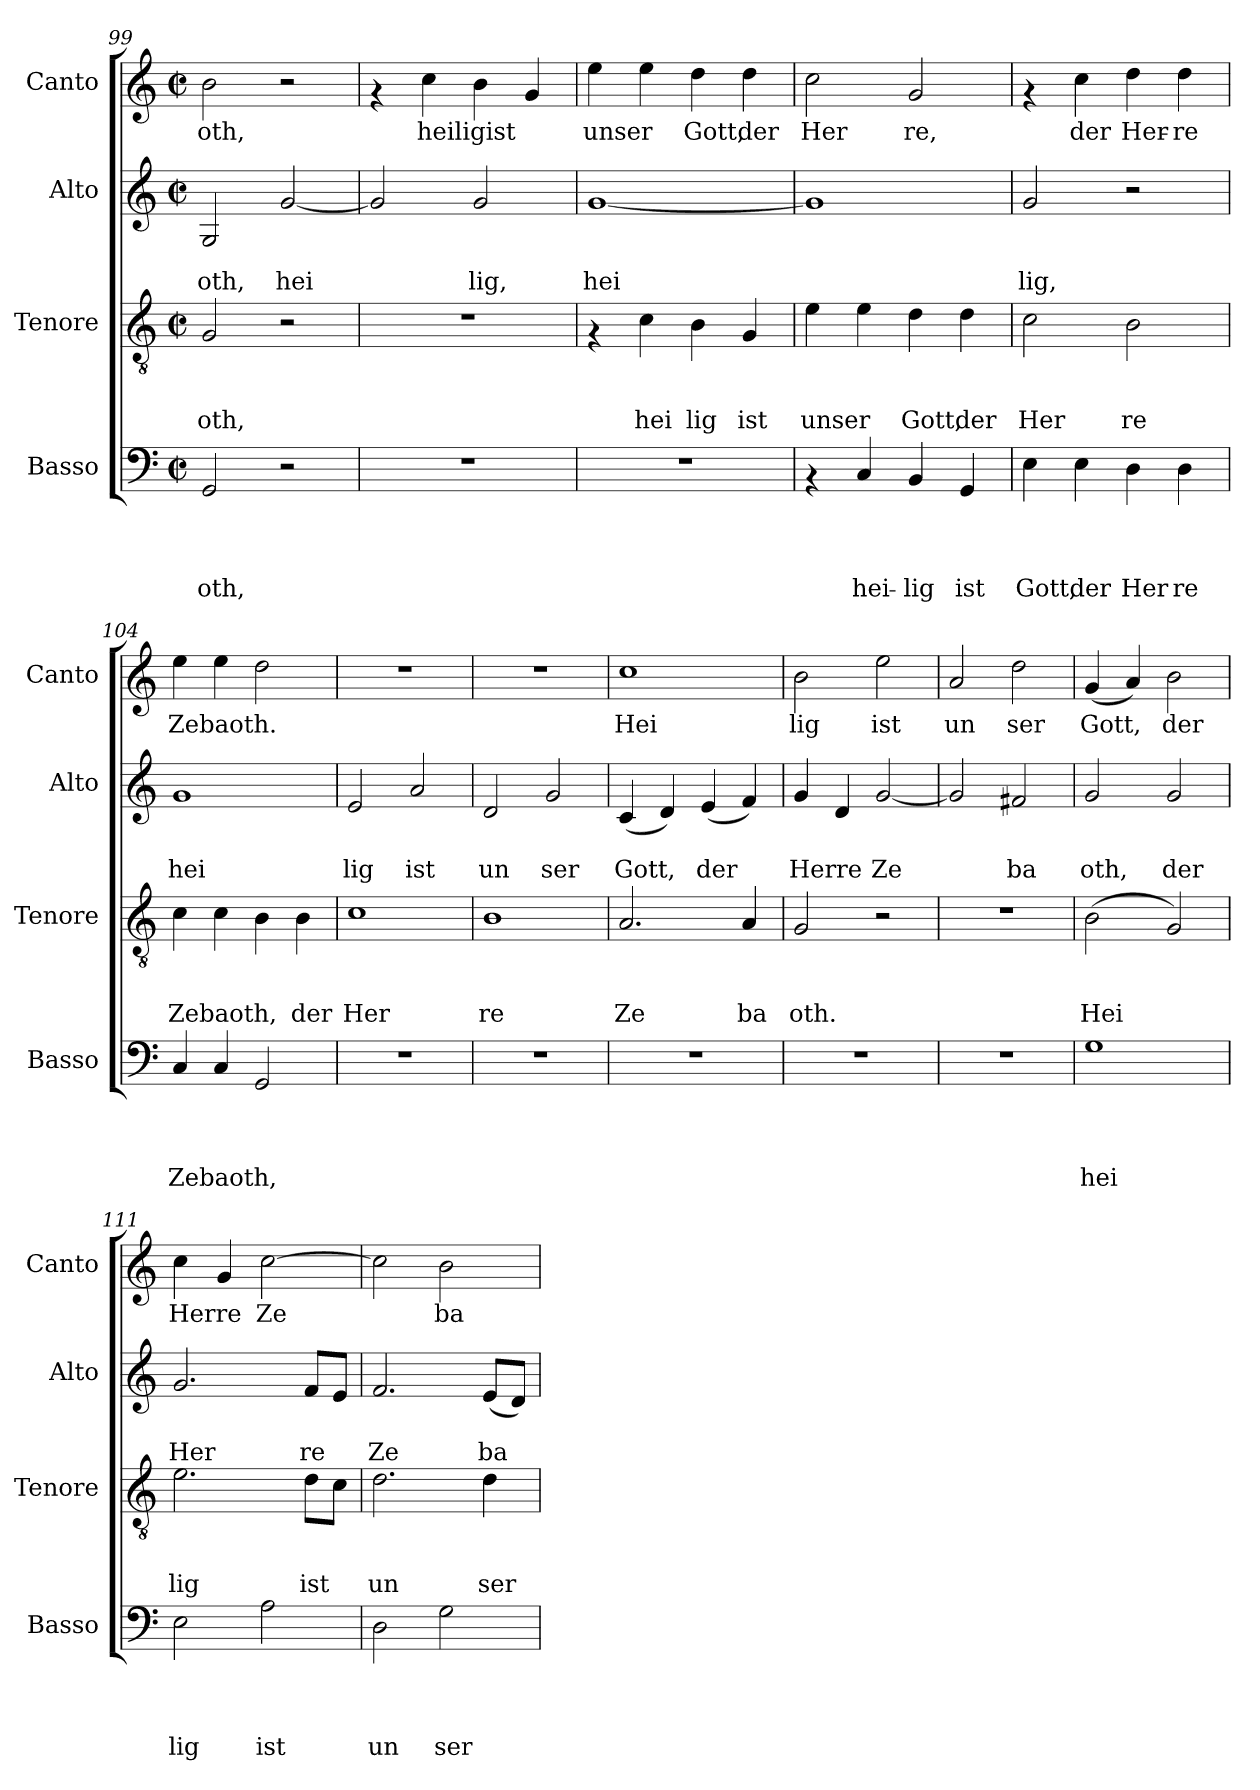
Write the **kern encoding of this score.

**kern	**text	**text	**text	**text	**kern	**text	**text	**text	**kern	**text	**text	**kern	**text
*part4	*part4	*part4	*part4	*part4	*part3	*part3	*part3	*part3	*part2	*part2	*part2	*part1	*part1
*staff4	*staff4	*staff4	*staff4	*staff4	*staff3	*staff3	*staff3	*staff3	*staff2	*staff2	*staff2	*staff1	*staff1
*I"Basso	*	*	*	*	*I"Tenore	*	*	*	*I"Alto	*	*	*I"Canto	*
*I'Basso	*	*	*	*	*I'Tenore	*	*	*	*I'Alto	*	*	*I'Canto	*
*clefF4	*	*	*	*	*clefGv2	*	*	*	*clefG2	*	*	*clefG2	*
*k[]	*	*	*	*	*k[]	*	*	*	*k[]	*	*	*k[]	*
*C:	*	*	*	*	*C:	*	*	*	*C:	*	*	*C:	*
*M2/2	*	*	*	*	*M2/2	*	*	*	*M2/2	*	*	*M2/2	*
*met(c|)	*	*	*	*	*met(c|)	*	*	*	*met(c|)	*	*	*met(c|)	*
=99	=99	=99	=99	=99	=99	=99	=99	=99	=99	=99	=99	=99	=99
!	!	!	!	!LO:LY:b	!	!	!	!LO:LY:b	!	!	!LO:LY:b	!	!LO:LY:b
2GG/	.	.	.	oth,	2G/	.	.	-oth,	2G/	.	oth,	2b\	oth,
!	!	!	!	!	!	!	!	!	!	!	!LO:LY:b	!	!
2r	.	.	.	.	2r	.	.	.	[<2g/	.	hei	2r	.
!!LO:LB:g=z
=100	=100	=100	=100	=100	=100	=100	=100	=100	=100	=100	=100	=100	=100
1r	.	.	.	.	1r	.	.	.	2g/]	.	.	4rf	.
!	!	!	!	!	!	!	!	!	!	!	!	!	!LO:LY:b
.	.	.	.	.	.	.	.	.	.	.	.	4cc\	heiligist
!	!	!	!	!	!	!	!	!	!	!	!LO:LY:b	!	!
.	.	.	.	.	.	.	.	.	2g/	.	lig,	4b\	.
.	.	.	.	.	.	.	.	.	.	.	.	4g/	.
=101	=101	=101	=101	=101	=101	=101	=101	=101	=101	=101	=101	=101	=101
!	!	!	!	!	!	!	!	!	!	!	!LO:LY:b	!	!LO:LY:b
1r	.	.	.	.	4rF	.	.	.	[<1g	.	hei	4ee\	unser
!	!	!	!	!	!	!	!	!LO:LY:b	!	!	!	!	!
.	.	.	.	.	4c\	.	.	hei	.	.	.	4ee\	.
!	!	!	!	!	!	!	!	!LO:LY:b	!	!	!	!	!LO:LY:b
.	.	.	.	.	4B\	.	.	lig	.	.	.	4dd\	Gott,
!	!	!	!	!	!	!	!	!LO:LY:b	!	!	!	!	!LO:LY:b
.	.	.	.	.	4G/	.	.	ist	.	.	.	4dd\	der
=102	=102	=102	=102	=102	=102	=102	=102	=102	=102	=102	=102	=102	=102
!	!	!	!	!	!	!	!	!LO:LY:b	!	!	!	!	!LO:LY:b
4rAA	.	.	.	.	4e\	.	.	unser	1g]	.	.	2cc\	Her
!	!	!	!	!LO:LY:b	!	!	!	!	!	!	!	!	!
4C/	.	.	.	hei-	4e\	.	.	.	.	.	.	.	.
!	!	!	!	!LO:LY:b	!	!	!	!LO:LY:b	!	!	!	!	!LO:LY:b
4BB/	.	.	.	-lig	4d\	.	.	Gott,	.	.	.	2g/	re,
!	!	!	!	!LO:LY:b	!	!	!	!LO:LY:b	!	!	!	!	!
4GG/	.	.	.	ist	4d\	.	.	der	.	.	.	.	.
=103	=103	=103	=103	=103	=103	=103	=103	=103	=103	=103	=103	=103	=103
!	!	!	!	!LO:LY:b	!	!	!	!LO:LY:b	!	!	!LO:LY:b	!	!
4E\	.	.	.	Gott,	2c\	.	.	Her	2g/	.	lig,	4rf	.
!	!	!	!	!LO:LY:b	!	!	!	!	!	!	!	!	!LO:LY:b
4E\	.	.	.	der	.	.	.	.	.	.	.	4cc\	der
!	!	!	!	!LO:LY:b	!	!	!	!LO:LY:b	!	!	!	!	!LO:LY:b
4D\	.	.	.	Her	2B\	.	.	re	2r	.	.	4dd\	Her-
!	!	!	!	!LO:LY:b	!	!	!	!	!	!	!	!	!LO:LY:b
4D\	.	.	.	re	.	.	.	.	.	.	.	4dd\	-re
=104	=104	=104	=104	=104	=104	=104	=104	=104	=104	=104	=104	=104	=104
!	!	!	!	!LO:LY:b	!	!	!	!LO:LY:b	!	!	!LO:LY:b	!	!LO:LY:b
4C/	.	.	.	Zebaoth,	4c\	.	.	Zebaoth,	1g	.	hei	4ee\	Zebaoth.
4C/	.	.	.	.	4c\	.	.	.	.	.	.	4ee\	.
2GG/	.	.	.	.	4B\	.	.	.	.	.	.	2dd\	.
!	!	!	!	!	!	!	!	!LO:LY:b	!	!	!	!	!
.	.	.	.	.	4B\	.	.	der	.	.	.	.	.
=105	=105	=105	=105	=105	=105	=105	=105	=105	=105	=105	=105	=105	=105
!	!	!	!	!	!	!	!	!LO:LY:b	!	!	!LO:LY:b	!	!
1r	.	.	.	.	1c	.	.	Her	2e/	.	lig	1r	.
!	!	!	!	!	!	!	!	!	!	!	!LO:LY:b	!	!
.	.	.	.	.	.	.	.	.	2a/	.	ist	.	.
=106	=106	=106	=106	=106	=106	=106	=106	=106	=106	=106	=106	=106	=106
!	!	!	!	!	!	!	!	!LO:LY:b	!	!	!LO:LY:b	!	!
1r	.	.	.	.	1B	.	.	re	2d/	.	un	1r	.
!	!	!	!	!	!	!	!	!	!	!	!LO:LY:b	!	!
.	.	.	.	.	.	.	.	.	2g/	.	ser	.	.
=107	=107	=107	=107	=107	=107	=107	=107	=107	=107	=107	=107	=107	=107
!	!	!	!	!	!	!	!	!LO:LY:b	!	!	!LO:LY:b	!	!LO:LY:b
1r	.	.	.	.	2.A/	.	.	Ze	(<4c/	.	Gott,	1cc	Hei
.	.	.	.	.	.	.	.	.	4d/)	.	.	.	.
!	!	!	!	!	!	!	!	!	!	!	!LO:LY:b	!	!
.	.	.	.	.	.	.	.	.	(<4e/	.	der	.	.
!	!	!	!	!	!	!	!	!LO:LY:b	!	!	!	!	!
.	.	.	.	.	4A/	.	.	ba	4f/)	.	.	.	.
=108	=108	=108	=108	=108	=108	=108	=108	=108	=108	=108	=108	=108	=108
!	!	!	!	!	!	!	!	!LO:LY:b	!	!	!LO:LY:b	!	!LO:LY:b
1r	.	.	.	.	2G/	.	.	oth.	4g/	.	Herre	2b\	lig
.	.	.	.	.	.	.	.	.	4d/	.	.	.	.
!	!	!	!	!	!	!	!	!	!	!	!LO:LY:b	!	!LO:LY:b
.	.	.	.	.	2r	.	.	.	[<2g/	.	Ze	2ee\	ist
=109	=109	=109	=109	=109	=109	=109	=109	=109	=109	=109	=109	=109	=109
!	!	!	!	!	!	!	!	!	!	!	!	!	!LO:LY:b
1r	.	.	.	.	1r	.	.	.	2g/]	.	.	2a/	un
!	!	!	!	!	!	!	!	!	!	!	!LO:LY:b	!	!LO:LY:b
.	.	.	.	.	.	.	.	.	2f#X/	.	ba	2dd\	ser
!!LO:PB:g=z
=110	=110	=110	=110	=110	=110	=110	=110	=110	=110	=110	=110	=110	=110
!	!	!	!	!LO:LY:b	!	!	!	!LO:LY:b	!	!	!LO:LY:b	!	!LO:LY:b
1G	.	.	.	hei	(>2B\	.	.	Hei	2g/	.	oth,	(<4g/	Gott,
.	.	.	.	.	.	.	.	.	.	.	.	4a/)	.
!	!	!	!	!	!	!	!	!	!	!	!LO:LY:b	!	!LO:LY:b
.	.	.	.	.	2G/)	.	.	.	2g/	.	der	2b\	der
=111	=111	=111	=111	=111	=111	=111	=111	=111	=111	=111	=111	=111	=111
!	!	!	!	!LO:LY:b	!	!	!	!LO:LY:b	!	!	!LO:LY:b	!	!LO:LY:b
2E\	.	.	.	lig	2.e\	.	.	lig	2.g/	.	Her	4cc\	Herre
.	.	.	.	.	.	.	.	.	.	.	.	4g/	.
!	!	!	!	!LO:LY:b	!	!	!	!	!	!	!	!	!LO:LY:b
2A\	.	.	.	ist	.	.	.	.	.	.	.	[>2cc\	Ze
!	!	!	!	!	!	!	!	!LO:LY:b	!	!	!LO:LY:b	!	!
.	.	.	.	.	8d\L	.	.	ist	8f/L	.	re	.	.
.	.	.	.	.	8c\J	.	.	.	8e/J	.	.	.	.
=112	=112	=112	=112	=112	=112	=112	=112	=112	=112	=112	=112	=112	=112
!	!	!	!	!LO:LY:b	!	!	!	!LO:LY:b	!	!	!LO:LY:b	!	!
2D\	.	.	.	un	2.d\	.	.	un	2.f/	.	Ze	2cc\]	.
!	!	!	!	!LO:LY:b	!	!	!	!	!	!	!	!	!LO:LY:b
2G\	.	.	.	ser	.	.	.	.	.	.	.	2b\	ba
!	!	!	!	!	!	!	!	!LO:LY:b	!	!	!LO:LY:b	!	!
.	.	.	.	.	4d\	.	.	ser	(<8e/L	.	ba	.	.
.	.	.	.	.	.	.	.	.	8d/J)	.	.	.	.
=	=	=	=	=	=	=	=	=	=	=	=	=	=
*-	*-	*-	*-	*-	*-	*-	*-	*-	*-	*-	*-	*-	*-
